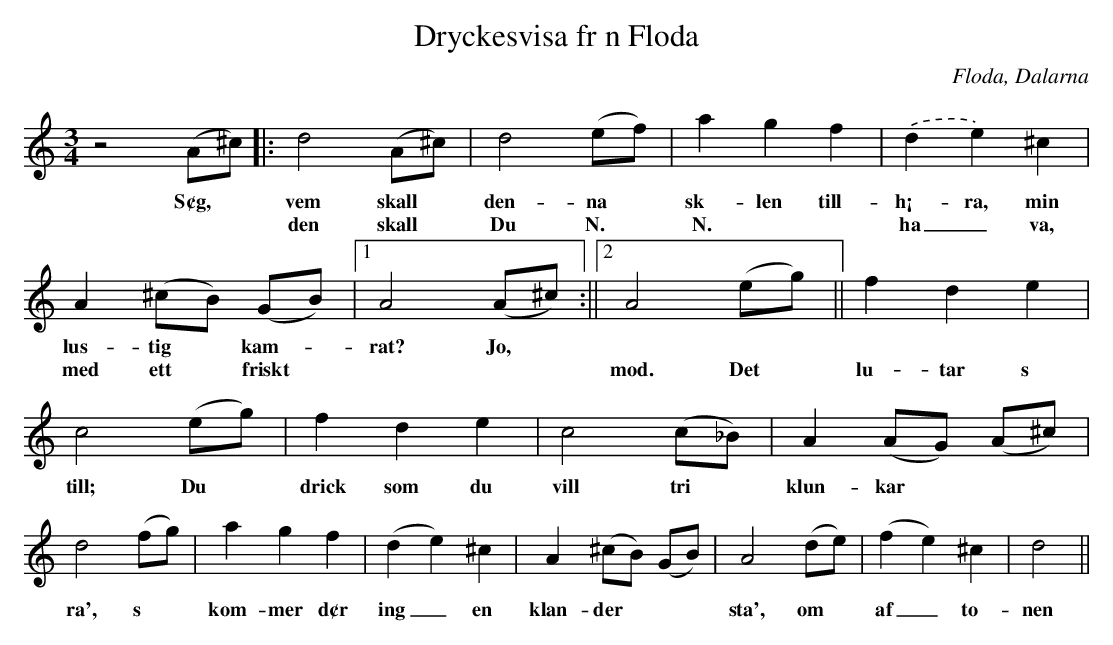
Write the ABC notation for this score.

X:1
T:Dryckesvisa fr n Floda
O:Floda, Dalarna
M:3/4
L:1/8
K:C
z4(A^c)|:d4 (A^c)|d4 (ef)|a2g2f2|.(d2e2)^c2|a,2(^cB) (GB)|1A4 (A^c):||2A4 (eg)||f2d2e2|c4 (eg)|f2d2e2|c4(c_B)|A2(AG) (A^c)|d4 (fg)|a2g2f2|(d2e2)^c2|A2(^cB) (GB)|A4 (de)|(f2e2)^c2|d4||
w:S¢g,*vem skall*den-na*sk -len till-h¡-ra, min lus-tig*kam--rat? Jo,
w:**den skall*Du N.* N.**ha_va, med ett*friskt****mod. Det*lu-tar s  till; Du*drick som du vill tri*klun-kar* *ra', s *kom-mer d¢r ing_en klan-der*  *sta', om*af_to-nen
